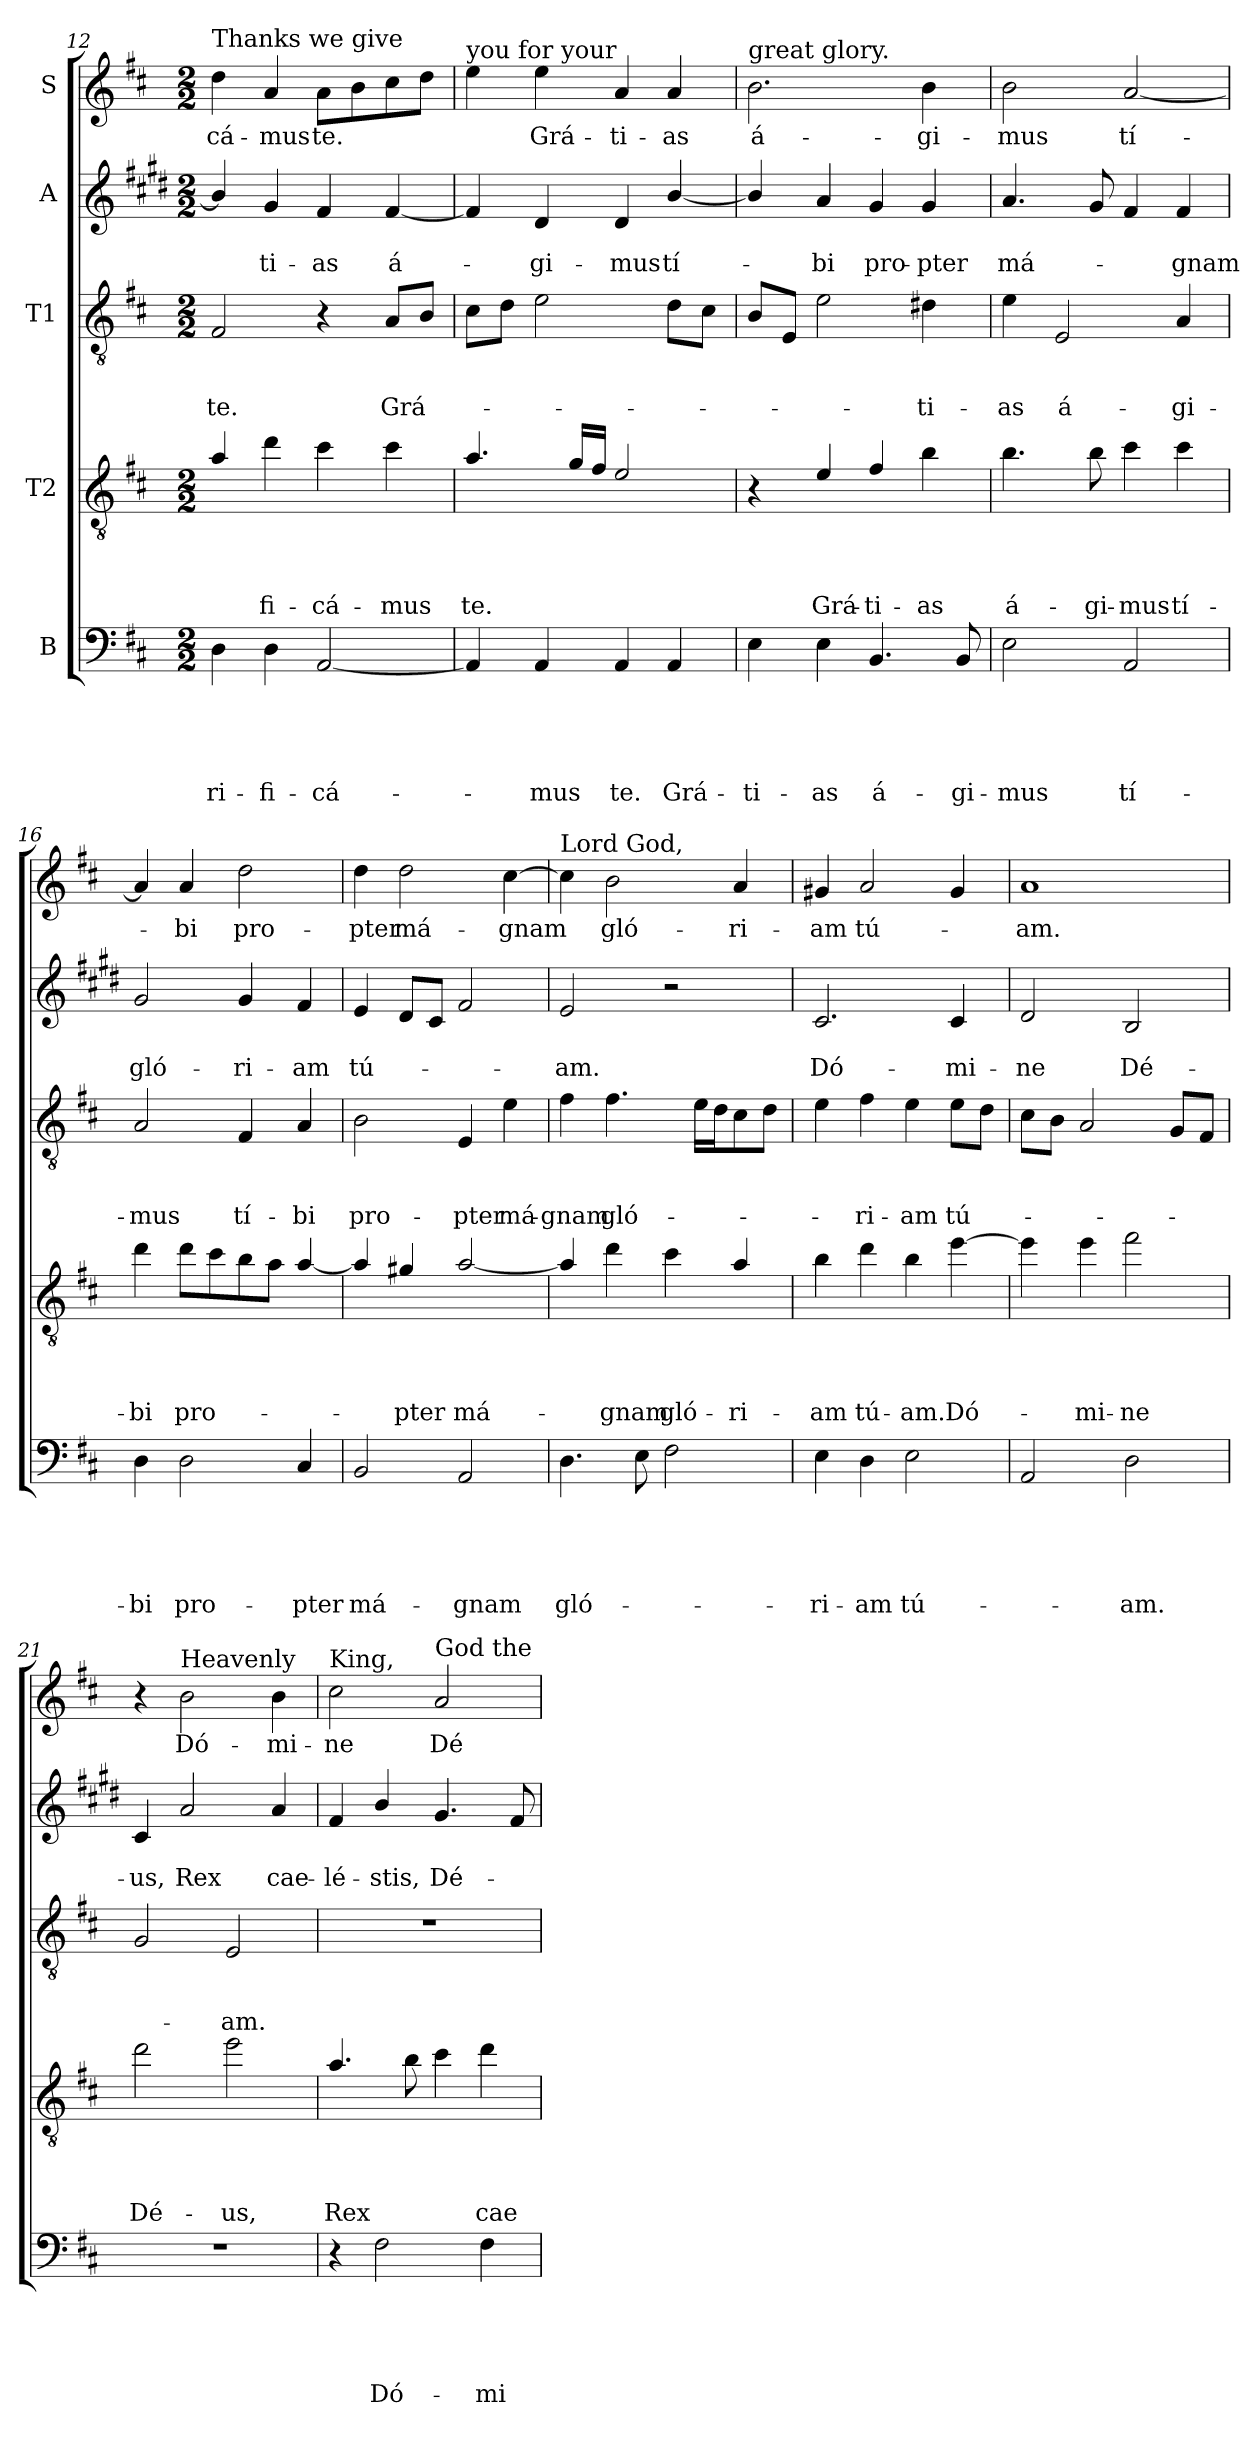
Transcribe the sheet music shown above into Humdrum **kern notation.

**kern	**text	**text	**text	**text	**text	**kern	**text	**text	**text	**text	**kern	**text	**text	**text	**kern	**text	**text	**kern	**text
*part5	*part5	*part5	*part5	*part5	*part5	*part4	*part4	*part4	*part4	*part4	*part3	*part3	*part3	*part3	*part2	*part2	*part2	*part1	*part1
*staff5	*staff5	*staff5	*staff5	*staff5	*staff5	*staff4	*staff4	*staff4	*staff4	*staff4	*staff3	*staff3	*staff3	*staff3	*staff2	*staff2	*staff2	*staff1	*staff1
*I"B	*	*	*	*	*	*I"T2	*	*	*	*	*I"T1	*	*	*	*I"A	*	*	*I"S	*
*clefF4	*	*	*	*	*	*clefGv2	*	*	*	*	*clefGv2	*	*	*	*clefG2	*	*	*clefG2	*
*	*	*	*	*	*	*ITrd8c14	*	*	*	*	*	*	*	*	*ITrd1c2	*	*	*	*
*k[f#c#]	*	*	*	*	*	*k[f#c#]	*	*	*	*	*k[f#c#]	*	*	*	*k[f#c#]	*	*	*k[f#c#]	*
*D:	*	*	*	*	*	*D:	*	*	*	*	*D:	*	*	*	*D:	*	*	*D:	*
*M2/2	*	*	*	*	*	*M2/2	*	*	*	*	*M2/2	*	*	*	*M2/2	*	*	*M2/2	*
=12	=12	=12	=12	=12	=12	=12	=12	=12	=12	=12	=12	=12	=12	=12	=12	=12	=12	=12	=12
!	!	!	!	!	!	!	!	!	!	!	!	!	!	!	!	!	!	!LO:TX:a:t=Thanks we give	!
!	!	!	!	!	!LO:LY:b	!	!	!	!	!	!	!	!	!LO:LY:b	!	!	!	!	!LO:LY:b
4D\	.	.	.	.	-ri-	4A/	.	.	.	.	2F#/	.	.	te.	4a/]	.	.	4dd\	-cá-
!	!	!	!	!	!LO:LY:b	!	!	!	!	!LO:LY:b	!	!	!	!	!	!	!LO:LY:b	!	!LO:LY:b
4D\	.	.	.	.	-fi-	4d\	.	.	.	-fi-	.	.	.	.	4f#/	.	-ti-	4a/	-mus
!	!	!	!	!	!LO:LY:b	!	!	!	!	!LO:LY:b	!	!	!	!	!	!	!LO:LY:b	!	!LO:LY:b
[2AA/	.	.	.	.	-cá-	4c#\	.	.	.	-cá-	4r	.	.	.	4e/	.	-as	8a\L	te.
.	.	.	.	.	.	.	.	.	.	.	.	.	.	.	.	.	.	8b\	.
!	!	!	!	!	!	!	!	!	!	!LO:LY:b	!	!	!	!LO:LY:b	!	!	!LO:LY:b	!	!
.	.	.	.	.	.	4c#\	.	.	.	-mus	8A/L	.	.	Grá-	[4e/	.	á-	8cc#\	.
.	.	.	.	.	.	.	.	.	.	.	8B/J	.	.	.	.	.	.	8dd\J	.
=13	=13	=13	=13	=13	=13	=13	=13	=13	=13	=13	=13	=13	=13	=13	=13	=13	=13	=13	=13
!	!	!	!	!	!	!	!	!	!	!	!	!	!	!	!	!	!	!LO:TX:a:t=you for your	!
!	!	!	!	!	!	!	!	!	!	!LO:LY:b	!	!	!	!	!	!	!	!	!
4AA/]	.	.	.	.	.	4.A/	.	.	.	te.	8c#\L	.	.	.	4e/]	.	.	4ee\	.
.	.	.	.	.	.	.	.	.	.	.	8d\J	.	.	.	.	.	.	.	.
!	!	!	!	!	!LO:LY:b	!	!	!	!	!	!	!	!	!	!	!	!LO:LY:b	!	!LO:LY:b
4AA/	.	.	.	.	-mus	.	.	.	.	.	2e\	.	.	.	4c#/	.	-gi-	4ee\	Grá-
.	.	.	.	.	.	16G/LL	.	.	.	.	.	.	.	.	.	.	.	.	.
.	.	.	.	.	.	16F#/JJ	.	.	.	.	.	.	.	.	.	.	.	.	.
!	!	!	!	!	!LO:LY:b	!	!	!	!	!	!	!	!	!	!	!	!LO:LY:b	!	!LO:LY:b
4AA/	.	.	.	.	te.	2E/	.	.	.	.	.	.	.	.	4c#/	.	-mus	4a/	-ti-
!	!	!	!	!	!LO:LY:b	!	!	!	!	!	!	!	!	!	!	!	!LO:LY:b	!	!LO:LY:b
4AA/	.	.	.	.	Grá-	.	.	.	.	.	8d\L	.	.	.	[4a/	.	tí-	4a/	-as
.	.	.	.	.	.	.	.	.	.	.	8c#\J	.	.	.	.	.	.	.	.
=14	=14	=14	=14	=14	=14	=14	=14	=14	=14	=14	=14	=14	=14	=14	=14	=14	=14	=14	=14
!	!	!	!	!	!	!	!	!	!	!	!	!	!	!	!	!	!	!LO:TX:a:t=great glory.	!
!	!	!	!	!	!LO:LY:b	!	!	!	!	!	!	!	!	!	!	!	!	!	!LO:LY:b
4E\	.	.	.	.	-ti-	4r	.	.	.	.	8B/L	.	.	.	4a/]	.	.	2.b\	á-
.	.	.	.	.	.	.	.	.	.	.	8E/J	.	.	.	.	.	.	.	.
!	!	!	!	!	!LO:LY:b	!	!	!	!	!LO:LY:b	!	!	!	!	!	!	!LO:LY:b	!	!
4E\	.	.	.	.	-as	4E/	.	.	.	Grá-	2e\	.	.	.	4g/	.	-bi	.	.
!	!	!	!	!	!LO:LY:b	!	!	!	!	!LO:LY:b	!	!	!	!	!	!	!LO:LY:b	!	!
4.BB/	.	.	.	.	á-	4F#/	.	.	.	-ti-	.	.	.	.	4f#/	.	pro-	.	.
!	!	!	!	!	!	!	!	!	!	!LO:LY:b	!	!	!	!LO:LY:b	!	!	!LO:LY:b	!	!LO:LY:b
.	.	.	.	.	.	4B\	.	.	.	-as	4d#\	.	.	-ti-	4f#/	.	-pter	4b\	-gi-
!	!	!	!	!	!LO:LY:b	!	!	!	!	!	!	!	!	!	!	!	!	!	!
8BB/	.	.	.	.	-gi-	.	.	.	.	.	.	.	.	.	.	.	.	.	.
=15	=15	=15	=15	=15	=15	=15	=15	=15	=15	=15	=15	=15	=15	=15	=15	=15	=15	=15	=15
!	!	!	!	!	!LO:LY:b	!	!	!	!	!LO:LY:b	!	!	!	!LO:LY:b	!	!	!LO:LY:b	!	!LO:LY:b
2E\	.	.	.	.	-mus	4.B\	.	.	.	á-	4e\	.	.	-as	4.g/	.	má-	2b\	-mus
!	!	!	!	!	!	!	!	!	!	!	!	!	!	!LO:LY:b	!	!	!	!	!
.	.	.	.	.	.	.	.	.	.	.	2E/	.	.	á-	.	.	.	.	.
!	!	!	!	!	!	!	!	!	!	!LO:LY:b	!	!	!	!	!	!	!	!	!
.	.	.	.	.	.	8B\	.	.	.	-gi-	.	.	.	.	8f#/	.	.	.	.
!	!	!	!	!	!LO:LY:b	!	!	!	!	!LO:LY:b	!	!	!	!	!	!	!	!	!LO:LY:b
2AA/	.	.	.	.	tí-	4c#\	.	.	.	-mus	.	.	.	.	4e/	.	.	[2a/	tí-
!	!	!	!	!	!	!	!	!	!	!LO:LY:b	!	!	!	!LO:LY:b	!	!	!LO:LY:b	!	!
.	.	.	.	.	.	4c#\	.	.	.	tí-	4A/	.	.	-gi-	4e/	.	-gnam	.	.
!!LO:PB:g=z
=16	=16	=16	=16	=16	=16	=16	=16	=16	=16	=16	=16	=16	=16	=16	=16	=16	=16	=16	=16
!	!	!	!	!	!LO:LY:b	!	!	!	!	!LO:LY:b	!	!	!	!LO:LY:b	!	!	!LO:LY:b	!	!
4D\	.	.	.	.	-bi	4d\	.	.	.	-bi	2A/	.	.	-mus	2f#/	.	gló-	4a/]	.
!	!	!	!	!	!LO:LY:b	!	!	!	!	!LO:LY:b	!	!	!	!	!	!	!	!	!LO:LY:b
2D\	.	.	.	.	pro-	8d\L	.	.	.	pro-	.	.	.	.	.	.	.	4a/	-bi
.	.	.	.	.	.	8c#\	.	.	.	.	.	.	.	.	.	.	.	.	.
!	!	!	!	!	!	!	!	!	!	!	!	!	!	!LO:LY:b	!	!	!LO:LY:b	!	!LO:LY:b
.	.	.	.	.	.	8B\	.	.	.	.	4F#/	.	.	tí-	4f#/	.	-ri-	2dd\	pro-
.	.	.	.	.	.	8A\J	.	.	.	.	.	.	.	.	.	.	.	.	.
!	!	!	!	!	!LO:LY:b	!	!	!	!	!	!	!	!	!LO:LY:b	!	!	!LO:LY:b	!	!
4C#/	.	.	.	.	-pter	[4A/	.	.	.	.	4A/	.	.	-bi	4e/	.	-am	.	.
=17	=17	=17	=17	=17	=17	=17	=17	=17	=17	=17	=17	=17	=17	=17	=17	=17	=17	=17	=17
!	!	!	!	!	!LO:LY:b	!	!	!	!	!	!	!	!	!LO:LY:b	!	!	!LO:LY:b	!	!LO:LY:b
2BB/	.	.	.	.	má-	4A/]	.	.	.	.	2B\	.	.	pro-	4d/	.	tú-	4dd\	-pter
!	!	!	!	!	!	!	!	!	!	!LO:LY:b	!	!	!	!	!	!	!	!	!LO:LY:b
.	.	.	.	.	.	4G#/	.	.	.	-pter	.	.	.	.	8c#/L	.	.	2dd\	má-
.	.	.	.	.	.	.	.	.	.	.	.	.	.	.	8B/J	.	.	.	.
!	!	!	!	!	!LO:LY:b	!	!	!	!	!LO:LY:b	!	!	!	!LO:LY:b	!	!	!	!	!
2AA/	.	.	.	.	-gnam	[2A/	.	.	.	má-	4E/	.	.	-pter	2e/	.	.	.	.
!	!	!	!	!	!	!	!	!	!	!	!	!	!	!LO:LY:b	!	!	!	!	!LO:LY:b
.	.	.	.	.	.	.	.	.	.	.	4e\	.	.	má-	.	.	.	[4cc#\	-gnam
=18	=18	=18	=18	=18	=18	=18	=18	=18	=18	=18	=18	=18	=18	=18	=18	=18	=18	=18	=18
!	!	!	!	!	!	!	!	!	!	!	!	!	!	!	!	!	!	!LO:TX:a:t=Lord God,	!
!	!	!	!	!	!LO:LY:b	!	!	!	!	!	!	!	!	!LO:LY:b	!	!	!LO:LY:b	!	!
4.D\	.	.	.	.	gló-	4A/]	.	.	.	.	4f#\	.	.	-gnam	2d/	.	-am.	4cc#\]	.
!	!	!	!	!	!	!	!	!	!	!LO:LY:b	!	!	!	!LO:LY:b	!	!	!	!	!LO:LY:b
.	.	.	.	.	.	4d\	.	.	.	-gnam	4.f#\	.	.	gló-	.	.	.	2b\	gló-
8E\	.	.	.	.	.	.	.	.	.	.	.	.	.	.	.	.	.	.	.
!	!	!	!	!	!	!	!	!	!	!LO:LY:b	!	!	!	!	!	!	!	!	!
2F#\	.	.	.	.	.	4c#\	.	.	.	gló-	.	.	.	.	2r	.	.	.	.
.	.	.	.	.	.	.	.	.	.	.	16e\LL	.	.	.	.	.	.	.	.
.	.	.	.	.	.	.	.	.	.	.	16d\J	.	.	.	.	.	.	.	.
!	!	!	!	!	!	!	!	!	!	!LO:LY:b	!	!	!	!	!	!	!	!	!LO:LY:b
.	.	.	.	.	.	4A/	.	.	.	-ri-	8c#\	.	.	.	.	.	.	4a/	-ri-
.	.	.	.	.	.	.	.	.	.	.	8d\J	.	.	.	.	.	.	.	.
=19	=19	=19	=19	=19	=19	=19	=19	=19	=19	=19	=19	=19	=19	=19	=19	=19	=19	=19	=19
!	!	!	!	!	!LO:LY:b	!	!	!	!	!LO:LY:b	!	!	!	!	!	!	!LO:LY:b	!	!LO:LY:b
4E\	.	.	.	.	-ri-	4B\	.	.	.	-am	4e\	.	.	.	2.B/	.	Dó-	4g#X/	-am
!	!	!	!	!	!LO:LY:b	!	!	!	!	!LO:LY:b	!	!	!	!LO:LY:b	!	!	!	!	!LO:LY:b
4D\	.	.	.	.	-am	4d\	.	.	.	tú-	4f#\	.	.	-ri-	.	.	.	2a/	tú-
!	!	!	!	!	!LO:LY:b	!	!	!	!	!LO:LY:b	!	!	!	!LO:LY:b	!	!	!	!	!
2E\	.	.	.	.	tú-	4B\	.	.	.	-am.	4e\	.	.	-am	.	.	.	.	.
!	!	!	!	!	!	!	!	!	!	!LO:LY:b	!	!	!	!LO:LY:b	!	!	!LO:LY:b	!	!
.	.	.	.	.	.	[4e\	.	.	.	Dó-	8e\L	.	.	tú-	4B/	.	-mi-	4g#/	.
.	.	.	.	.	.	.	.	.	.	.	8d\J	.	.	.	.	.	.	.	.
=20	=20	=20	=20	=20	=20	=20	=20	=20	=20	=20	=20	=20	=20	=20	=20	=20	=20	=20	=20
!	!	!	!	!	!	!	!	!	!	!	!	!	!	!	!	!	!LO:LY:b	!	!LO:LY:b
2AA/	.	.	.	.	.	4e\]	.	.	.	.	8c#\L	.	.	.	2c#/	.	-ne	1a	-am.
.	.	.	.	.	.	.	.	.	.	.	8B\J	.	.	.	.	.	.	.	.
!	!	!	!	!	!	!	!	!	!	!LO:LY:b	!	!	!	!	!	!	!	!	!
.	.	.	.	.	.	4e\	.	.	.	-mi-	2A/	.	.	.	.	.	.	.	.
!	!	!	!	!	!LO:LY:b	!	!	!	!	!LO:LY:b	!	!	!	!	!	!	!LO:LY:b	!	!
2D\	.	.	.	.	-am.	2f#\	.	.	.	-ne	.	.	.	.	2A/	.	Dé-	.	.
.	.	.	.	.	.	.	.	.	.	.	8G/L	.	.	.	.	.	.	.	.
.	.	.	.	.	.	.	.	.	.	.	8F#/J	.	.	.	.	.	.	.	.
!!LO:LB:g=z
=21	=21	=21	=21	=21	=21	=21	=21	=21	=21	=21	=21	=21	=21	=21	=21	=21	=21	=21	=21
!	!	!	!	!	!	!	!	!	!	!LO:LY:b	!	!	!	!	!	!	!LO:LY:b	!	!
1r	.	.	.	.	.	2d\	.	.	.	Dé-	2G/	.	.	.	4B/	.	-us,	4r	.
!	!	!	!	!	!	!	!	!	!	!	!	!	!	!	!	!	!	!LO:TX:a:t=Heavenly	!
!	!	!	!	!	!	!	!	!	!	!	!	!	!	!	!	!	!LO:LY:b	!	!LO:LY:b
.	.	.	.	.	.	.	.	.	.	.	.	.	.	.	2g/	.	Rex	2b\	Dó-
!	!	!	!	!	!	!	!	!	!	!LO:LY:b	!	!	!	!LO:LY:b	!	!	!	!	!
.	.	.	.	.	.	2e\	.	.	.	-us,	2E/	.	.	-am.	.	.	.	.	.
!	!	!	!	!	!	!	!	!	!	!	!	!	!	!	!	!	!LO:LY:b	!	!LO:LY:b
.	.	.	.	.	.	.	.	.	.	.	.	.	.	.	4g/	.	cae-	4b\	-mi-
=22	=22	=22	=22	=22	=22	=22	=22	=22	=22	=22	=22	=22	=22	=22	=22	=22	=22	=22	=22
!	!	!	!	!	!	!	!	!	!	!	!	!	!	!	!	!	!	!LO:TX:a:t=King,	!
!	!	!	!	!	!	!	!	!	!	!LO:LY:b	!	!	!	!	!	!	!LO:LY:b	!	!LO:LY:b
4r	.	.	.	.	.	4.A/	.	.	.	Rex	1r	.	.	.	4e/	.	-lé-	2cc#\	-ne
!	!	!	!	!	!LO:LY:b	!	!	!	!	!	!	!	!	!	!	!	!LO:LY:b	!	!
2F#\	.	.	.	.	Dó-	.	.	.	.	.	.	.	.	.	4a/	.	-stis,	.	.
.	.	.	.	.	.	8B\	.	.	.	.	.	.	.	.	.	.	.	.	.
!	!	!	!	!	!	!	!	!	!	!	!	!	!	!	!	!	!	!LO:TX:a:t=God the	!
!	!	!	!	!	!	!	!	!	!	!	!	!	!	!	!	!	!LO:LY:b	!	!LO:LY:b
.	.	.	.	.	.	4c#\	.	.	.	.	.	.	.	.	4.f#/	.	Dé-	2a/	Dé-
!	!	!	!	!	!LO:LY:b	!	!	!	!	!LO:LY:b	!	!	!	!	!	!	!	!	!
4F#\	.	.	.	.	-mi-	4d\	.	.	.	cae-	.	.	.	.	.	.	.	.	.
.	.	.	.	.	.	.	.	.	.	.	.	.	.	.	8e/	.	.	.	.
=	=	=	=	=	=	=	=	=	=	=	=	=	=	=	=	=	=	=	=
*-	*-	*-	*-	*-	*-	*-	*-	*-	*-	*-	*-	*-	*-	*-	*-	*-	*-	*-	*-
